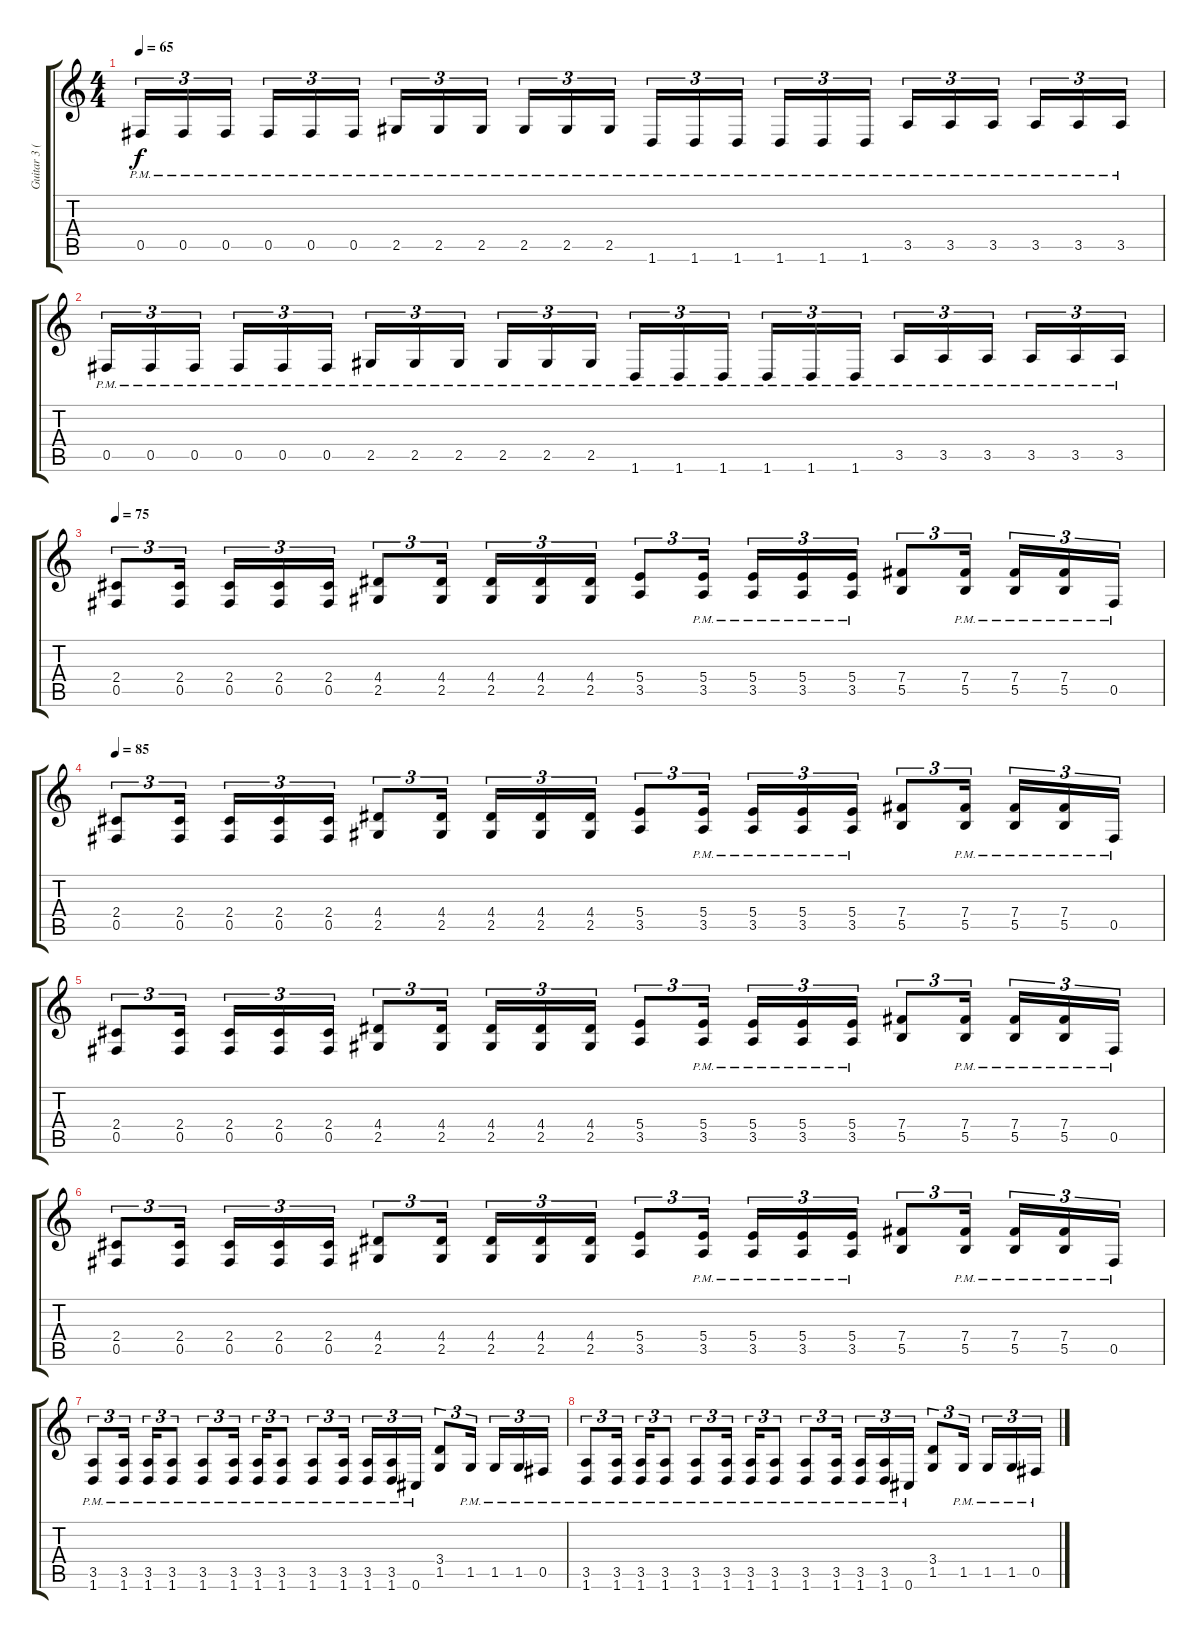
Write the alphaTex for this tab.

\track ("Guitar 3 (Distortion)" "Guitar 3 (") {instrument distortionguitar}
\staff {score tabs}
\tuning (Db4 Ab3 E3 B2 Gb2 Db2) {hide}
\ts (4 4)
\tempo 65
\clef g2
\ks c
0.5{pm}.16{tu (3 2) dy f} 0.5{pm}.16{tu (3 2)} 0.5{pm}.16{tu (3 2)} 0.5{pm}.16{tu (3 2)} 0.5{pm}.16{tu (3 2)} 0.5{pm}.16{tu (3 2)} 2.5{pm}.16{tu (3 2)} 2.5{pm}.16{tu (3 2)} 2.5{pm}.16{tu (3 2)} 2.5{pm}.16{tu (3 2)} 2.5{pm}.16{tu (3 2)} 2.5{pm}.16{tu (3 2)} 1.6{pm}.16{tu (3 2)} 1.6{pm}.16{tu (3 2)} 1.6{pm}.16{tu (3 2)} 1.6{pm}.16{tu (3 2)} 1.6{pm}.16{tu (3 2)} 1.6{pm}.16{tu (3 2)} 3.5{pm}.16{tu (3 2)} 3.5{pm}.16{tu (3 2)} 3.5{pm}.16{tu (3 2)} 3.5{pm}.16{tu (3 2)} 3.5{pm}.16{tu (3 2)} 3.5{pm}.16{tu (3 2)} |
0.5{pm}.16{tu (3 2)} 0.5{pm}.16{tu (3 2)} 0.5{pm}.16{tu (3 2)} 0.5{pm}.16{tu (3 2)} 0.5{pm}.16{tu (3 2)} 0.5{pm}.16{tu (3 2)} 2.5{pm}.16{tu (3 2)} 2.5{pm}.16{tu (3 2)} 2.5{pm}.16{tu (3 2)} 2.5{pm}.16{tu (3 2)} 2.5{pm}.16{tu (3 2)} 2.5{pm}.16{tu (3 2)} 1.6{pm}.16{tu (3 2)} 1.6{pm}.16{tu (3 2)} 1.6{pm}.16{tu (3 2)} 1.6{pm}.16{tu (3 2)} 1.6{pm}.16{tu (3 2)} 1.6{pm}.16{tu (3 2)} 3.5{pm}.16{tu (3 2)} 3.5{pm}.16{tu (3 2)} 3.5{pm}.16{tu (3 2)} 3.5{pm}.16{tu (3 2)} 3.5{pm}.16{tu (3 2)} 3.5{pm}.16{tu (3 2)} |
\tempo 75
(2.4 0.5).8{tu (3 2)} (2.4 0.5).16{tu (3 2)} (2.4 0.5).16{tu (3 2)} (2.4 0.5).16{tu (3 2)} (2.4 0.5).16{tu (3 2)} (4.4 2.5).8{tu (3 2)} (4.4 2.5).16{tu (3 2)} (4.4 2.5).16{tu (3 2)} (4.4 2.5).16{tu (3 2)} (4.4 2.5).16{tu (3 2)} (5.4 3.5).8{tu (3 2)} (5.4{pm} 3.5{pm}).16{tu (3 2)} (5.4{pm} 3.5{pm}).16{tu (3 2)} (5.4{pm} 3.5{pm}).16{tu (3 2)} (5.4{pm} 3.5{pm}).16{tu (3 2)} (7.4 5.5).8{tu (3 2)} (7.4{pm} 5.5{pm}).16{tu (3 2)} (7.4{pm} 5.5{pm}).16{tu (3 2)} (7.4{pm} 5.5{pm}).16{tu (3 2)} 0.5{pm}.16{tu (3 2)} |
\tempo 85
(2.4 0.5).8{tu (3 2)} (2.4 0.5).16{tu (3 2)} (2.4 0.5).16{tu (3 2)} (2.4 0.5).16{tu (3 2)} (2.4 0.5).16{tu (3 2)} (4.4 2.5).8{tu (3 2)} (4.4 2.5).16{tu (3 2)} (4.4 2.5).16{tu (3 2)} (4.4 2.5).16{tu (3 2)} (4.4 2.5).16{tu (3 2)} (5.4 3.5).8{tu (3 2)} (5.4{pm} 3.5{pm}).16{tu (3 2)} (5.4{pm} 3.5{pm}).16{tu (3 2)} (5.4{pm} 3.5{pm}).16{tu (3 2)} (5.4{pm} 3.5{pm}).16{tu (3 2)} (7.4 5.5).8{tu (3 2)} (7.4{pm} 5.5{pm}).16{tu (3 2)} (7.4{pm} 5.5{pm}).16{tu (3 2)} (7.4{pm} 5.5{pm}).16{tu (3 2)} 0.5{pm}.16{tu (3 2)} |
(2.4 0.5).8{tu (3 2)} (2.4 0.5).16{tu (3 2)} (2.4 0.5).16{tu (3 2)} (2.4 0.5).16{tu (3 2)} (2.4 0.5).16{tu (3 2)} (4.4 2.5).8{tu (3 2)} (4.4 2.5).16{tu (3 2)} (4.4 2.5).16{tu (3 2)} (4.4 2.5).16{tu (3 2)} (4.4 2.5).16{tu (3 2)} (5.4 3.5).8{tu (3 2)} (5.4{pm} 3.5{pm}).16{tu (3 2)} (5.4{pm} 3.5{pm}).16{tu (3 2)} (5.4{pm} 3.5{pm}).16{tu (3 2)} (5.4{pm} 3.5{pm}).16{tu (3 2)} (7.4 5.5).8{tu (3 2)} (7.4{pm} 5.5{pm}).16{tu (3 2)} (7.4{pm} 5.5{pm}).16{tu (3 2)} (7.4{pm} 5.5{pm}).16{tu (3 2)} 0.5{pm}.16{tu (3 2)} |
(2.4 0.5).8{tu (3 2)} (2.4 0.5).16{tu (3 2)} (2.4 0.5).16{tu (3 2)} (2.4 0.5).16{tu (3 2)} (2.4 0.5).16{tu (3 2)} (4.4 2.5).8{tu (3 2)} (4.4 2.5).16{tu (3 2)} (4.4 2.5).16{tu (3 2)} (4.4 2.5).16{tu (3 2)} (4.4 2.5).16{tu (3 2)} (5.4 3.5).8{tu (3 2)} (5.4{pm} 3.5{pm}).16{tu (3 2)} (5.4{pm} 3.5{pm}).16{tu (3 2)} (5.4{pm} 3.5{pm}).16{tu (3 2)} (5.4{pm} 3.5{pm}).16{tu (3 2)} (7.4 5.5).8{tu (3 2)} (7.4{pm} 5.5{pm}).16{tu (3 2)} (7.4{pm} 5.5{pm}).16{tu (3 2)} (7.4{pm} 5.5{pm}).16{tu (3 2)} 0.5{pm}.16{tu (3 2)} |
(3.5{pm} 1.6{pm}).8{tu (3 2)} (3.5{pm} 1.6{pm}).16{tu (3 2)} (3.5{pm} 1.6{pm}).16{tu (3 2)} (3.5{pm} 1.6{pm}).8{tu (3 2)} (3.5{pm} 1.6{pm}).8{tu (3 2)} (3.5{pm} 1.6{pm}).16{tu (3 2)} (3.5{pm} 1.6{pm}).16{tu (3 2)} (3.5{pm} 1.6{pm}).8{tu (3 2)} (3.5{pm} 1.6{pm}).8{tu (3 2)} (3.5{pm} 1.6{pm}).16{tu (3 2)} (3.5{pm} 1.6{pm}).16{tu (3 2)} (3.5{pm} 1.6{pm}).16{tu (3 2)} 0.6{pm}.16{tu (3 2)} (3.4 1.5).8{tu (3 2)} 1.5{pm}.16{tu (3 2)} 1.5{pm}.16{tu (3 2)} 1.5{pm}.16{tu (3 2)} 0.5{pm}.16{tu (3 2)} |
(3.5{pm} 1.6{pm}).8{tu (3 2)} (3.5{pm} 1.6{pm}).16{tu (3 2)} (3.5{pm} 1.6{pm}).16{tu (3 2)} (3.5{pm} 1.6{pm}).8{tu (3 2)} (3.5{pm} 1.6{pm}).8{tu (3 2)} (3.5{pm} 1.6{pm}).16{tu (3 2)} (3.5{pm} 1.6{pm}).16{tu (3 2)} (3.5{pm} 1.6{pm}).8{tu (3 2)} (3.5{pm} 1.6{pm}).8{tu (3 2)} (3.5{pm} 1.6{pm}).16{tu (3 2)} (3.5{pm} 1.6{pm}).16{tu (3 2)} (3.5{pm} 1.6{pm}).16{tu (3 2)} 0.6{pm}.16{tu (3 2)} (3.4 1.5).8{tu (3 2)} 1.5{pm}.16{tu (3 2)} 1.5{pm}.16{tu (3 2)} 1.5{pm}.16{tu (3 2)} 0.5{pm}.16{tu (3 2)}
